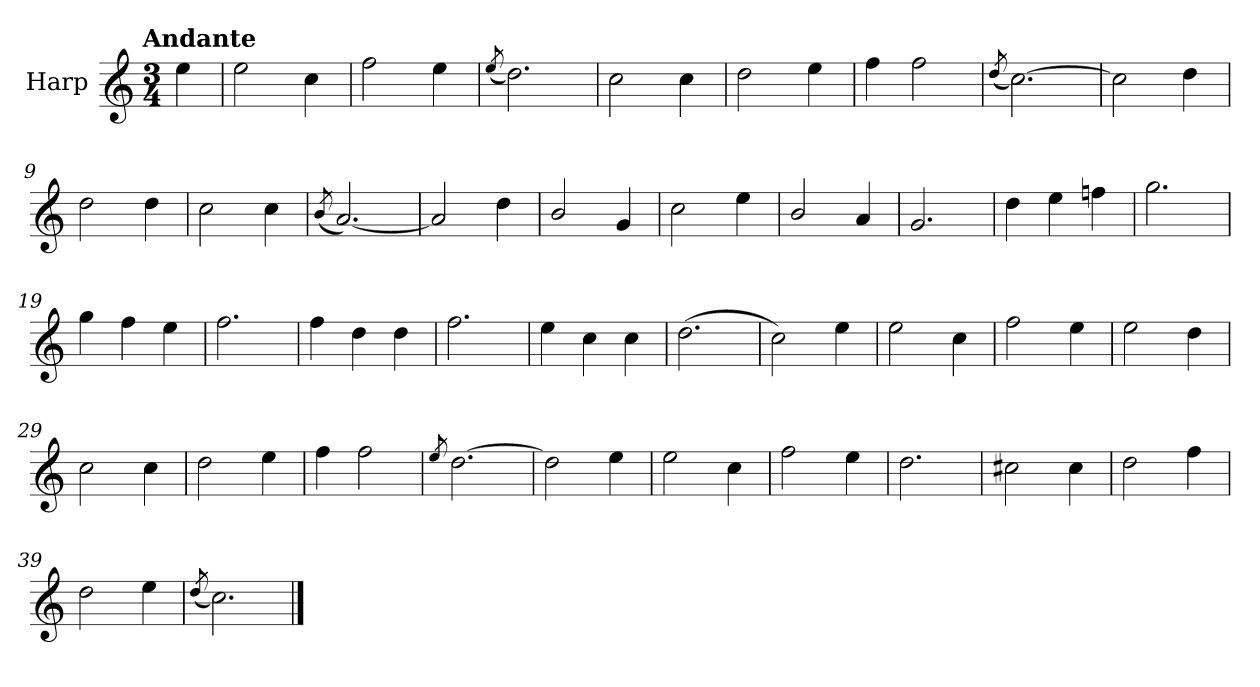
**kern
*part1
*staff1
*I"Harp
*I'Hrp.
*clefG2
*k[]
!!LO:TX:omd:t=Andante
*M3/4
*MM92
=
4ee\
=1
2ee\
4cc\
=2
2ff\
4ee\
=3
(<8qee/
2.dd\)
=4
2cc\
4cc\
=5
2dd\
4ee\
=6
4ff\
2ff\
=7
(<8qdd/
[2.cc\)
=8
2cc\]
4dd\
=9
2dd\
4dd\
=10
2cc\
4cc\
=11
(<8qb/
[2.a/)
=12
2a/]
4dd\
!!LO:LB:g=z
=13
2b/
4g/
=14
2cc\
4ee\
=15
2b/
4a/
=16
2.g/
=17
4dd\
4ee\
4ffn\
=18
2.gg\
=19
4gg\
4ff\
4ee\
=20
2.ff\
=21
4ff\
4dd\
4dd\
=22
2.ff\
=23
4ee\
4cc\
4cc\
=24
(>2.dd\
=25
2cc\)
4ee\
=26
2ee\
4cc\
!!LO:LB:g=z
=27
2ff\
4ee\
=28
2ee\
4dd\
=29
2cc\
4cc\
=30
2dd\
4ee\
=31
4ff\
2ff\
=32
8qee/
[2.dd\
=33
2dd\]
4ee\
=34
2ee\
4cc\
=35
2ff\
4ee\
=36
2.dd\
=37
2cc#X\
4cc#\
=38
2dd\
4ff\
=39
2dd\
4ee\
=40
(<8qdd/
2.cc\)
==
*-
